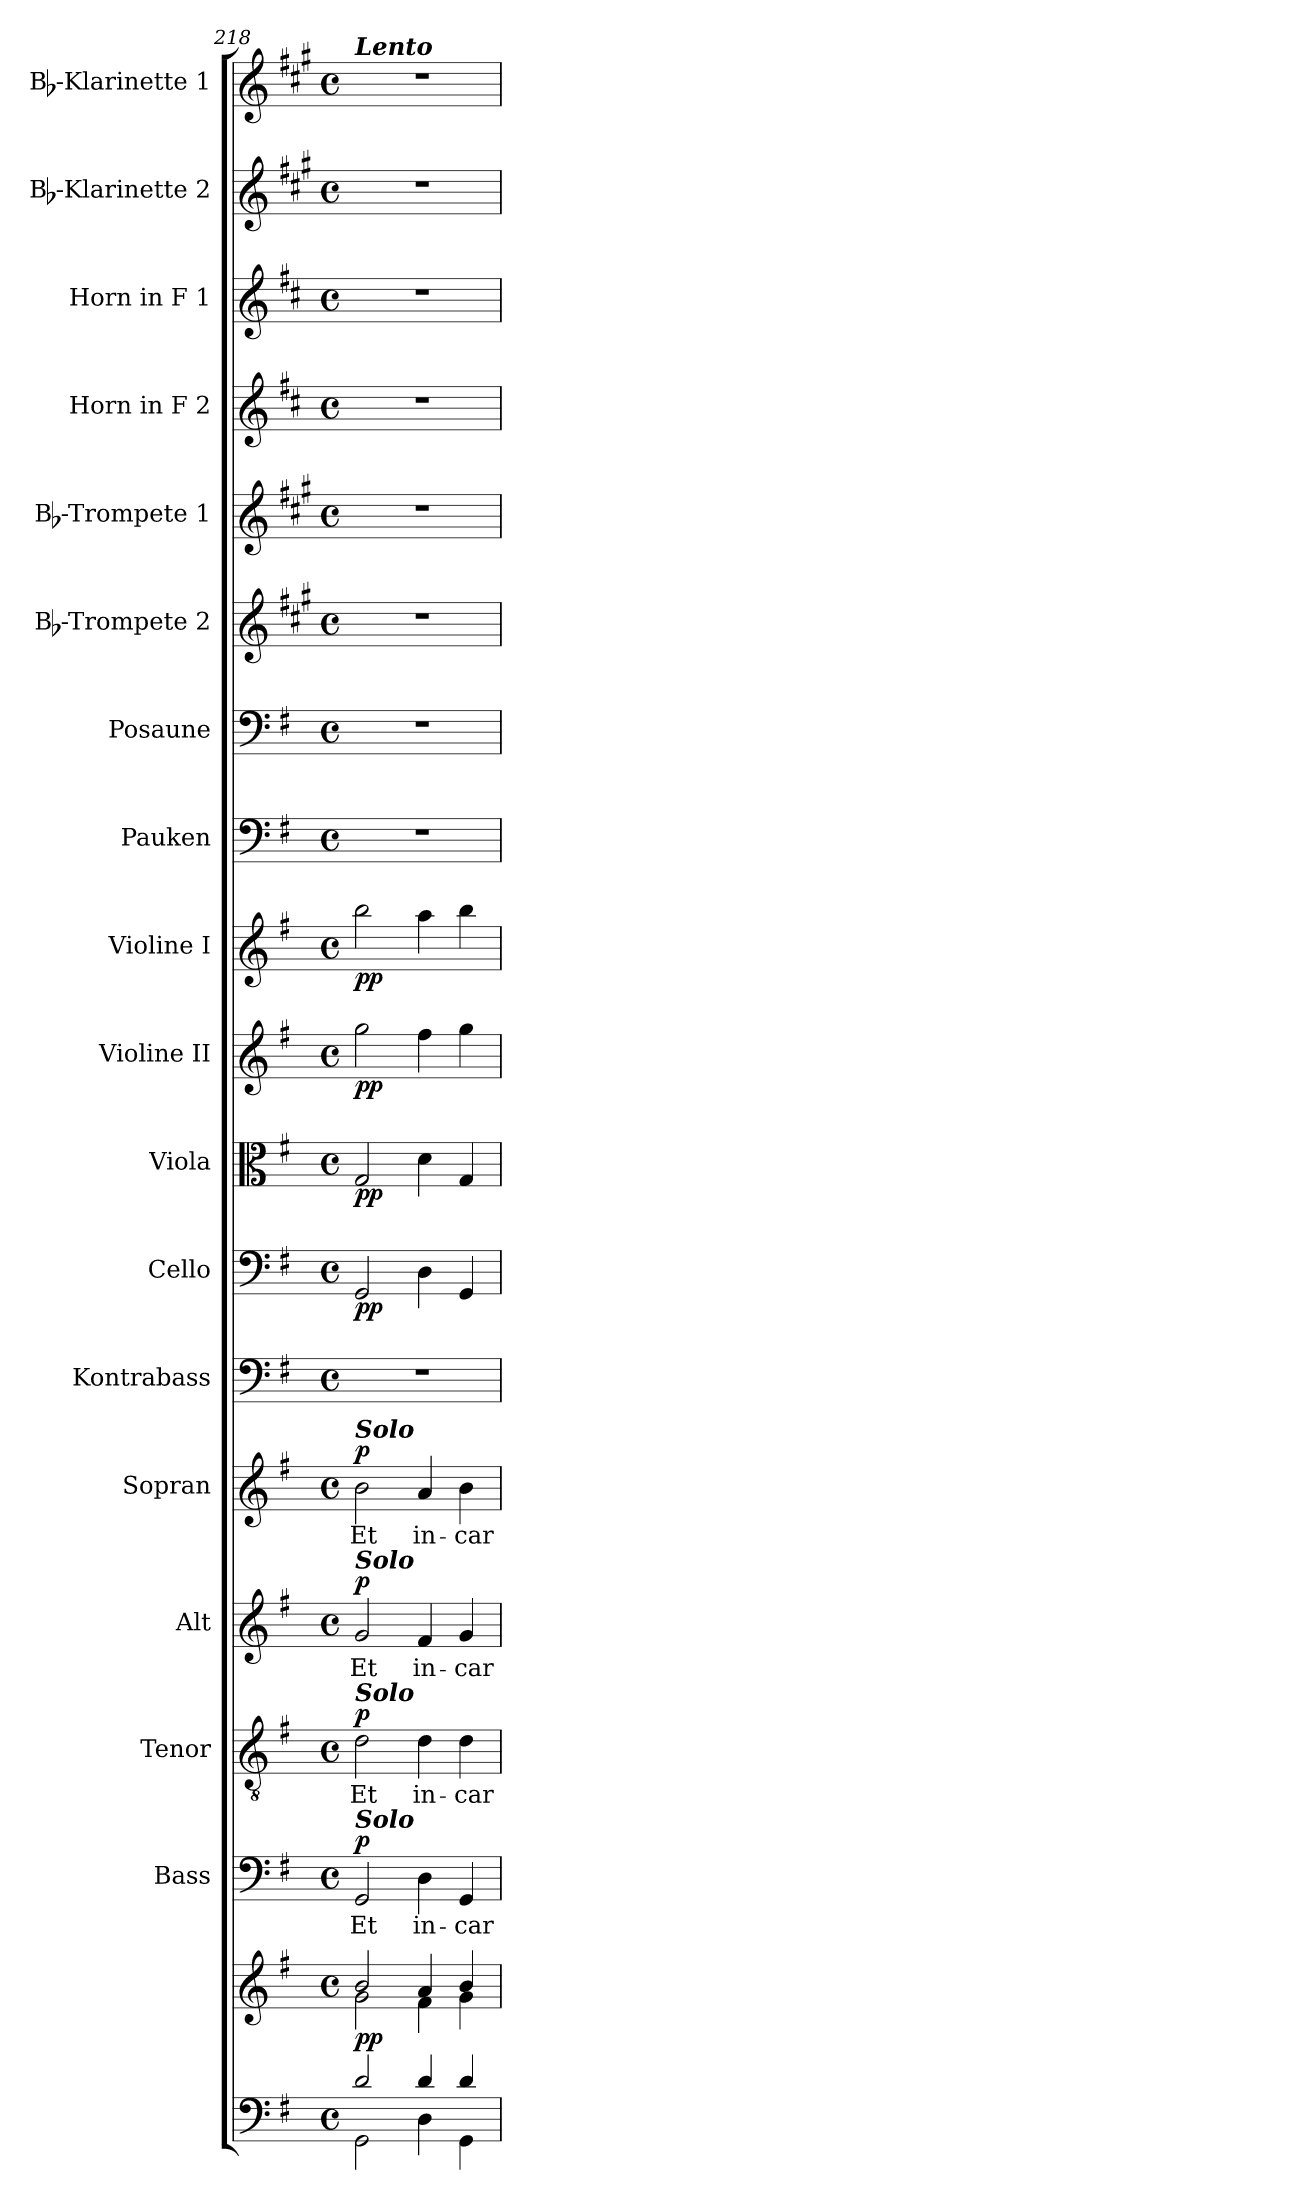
**kern	**kern	**dynam	**kern	**text	**dynam	**kern	**text	**dynam	**kern	**text	**dynam	**kern	**text	**dynam	**kern	**kern	**dynam	**kern	**dynam	**kern	**dynam	**kern	**dynam	**kern	**kern	**kern	**kern	**kern	**kern	**kern	**kern
*part18	*part18	*part18	*part17	*part17	*part17	*part16	*part16	*part16	*part15	*part15	*part15	*part14	*part14	*part14	*part13	*part12	*part12	*part11	*part11	*part10	*part10	*part9	*part9	*part8	*part7	*part6	*part5	*part4	*part3	*part2	*part1
*staff19	*staff18	*staff18/19	*staff17	*staff17	*staff17	*staff16	*staff16	*staff16	*staff15	*staff15	*staff15	*staff14	*staff14	*staff14	*staff13	*staff12	*staff12	*staff11	*staff11	*staff10	*staff10	*staff9	*staff9	*staff8	*staff7	*staff6	*staff5	*staff4	*staff3	*staff2	*staff1
*	*	*	*I"Bass	*	*	*I"Tenor	*	*	*I"Alt	*	*	*I"Sopran	*	*	*I"Kontrabass	*I"Cello	*	*I"Viola	*	*I"Violine II	*	*I"Violine I	*	*I"Pauken	*I"Posaune	*I"Bb-Trompete 2	*I"Bb-Trompete 1	*I"Horn in F 2	*I"Horn in F 1	*I"Bb-Klarinette 2	*I"Bb-Klarinette 1
*	*	*	*I'B.	*	*	*I'T.	*	*	*I'A.	*	*	*I'S.	*	*	*I'Kb.	*	*	*I'Vla.	*	*I'Vl. II	*	*I'Vl. I	*	*I'Pk.	*I'Pos.	*I'Bb Trp. 2	*I'Bb Trp. 1	*	*	*I'Bb Kl. 2	*I'Bb Kl. 1
*clefF4	*clefG2	*	*clefF4	*	*	*clefGv2	*	*	*clefG2	*	*	*clefG2	*	*	*clefF4	*clefF4	*	*clefC3	*	*clefG2	*	*clefG2	*	*clefF4	*clefF4	*clefG2	*clefG2	*clefG2	*clefG2	*clefG2	*clefG2
*	*	*	*	*	*	*	*	*	*	*	*	*	*	*	*ITrd7c12	*	*	*	*	*	*	*	*	*	*	*ITrd1c2	*ITrd1c2	*ITrd4c7	*ITrd4c7	*ITrd1c2	*ITrd1c2
*k[f#]	*k[f#]	*	*k[f#]	*	*	*k[f#]	*	*	*k[f#]	*	*	*k[f#]	*	*	*k[f#]	*k[f#]	*	*k[f#]	*	*k[f#]	*	*k[f#]	*	*k[f#]	*k[f#]	*k[f#]	*k[f#]	*k[f#]	*k[f#]	*k[f#]	*k[f#]
*G:	*G:	*	*G:	*	*	*G:	*	*	*G:	*	*	*G:	*	*	*G:	*G:	*	*G:	*	*G:	*	*G:	*	*G:	*G:	*G:	*G:	*G:	*G:	*G:	*G:
*M4/4	*M4/4	*	*M4/4	*	*	*M4/4	*	*	*M4/4	*	*	*M4/4	*	*	*M4/4	*M4/4	*	*M4/4	*	*M4/4	*	*M4/4	*	*M4/4	*M4/4	*M4/4	*M4/4	*M4/4	*M4/4	*M4/4	*M4/4
*met(c)	*met(c)	*	*met(c)	*	*	*met(c)	*	*	*met(c)	*	*	*met(c)	*	*	*met(c)	*met(c)	*	*met(c)	*	*met(c)	*	*met(c)	*	*met(c)	*met(c)	*met(c)	*met(c)	*met(c)	*met(c)	*met(c)	*met(c)
=218	=218	=218	=218	=218	=218	=218	=218	=218	=218	=218	=218	=218	=218	=218	=218	=218	=218	=218	=218	=218	=218	=218	=218	=218	=218	=218	=218	=218	=218	=218	=218
*^	*^	*	*	*	*	*	*	*	*	*	*	*	*	*	*	*	*	*	*	*	*	*	*	*	*	*	*	*	*	*	*
!	!	!	!	!	!	!	!	!	!	!	!	!	!	!	!	!	!	!	!	!	!	!	!	!	!	!	!	!	!	!	!	!	!LO:TX:a:Bi:t=Lento
!	!	!	!	!	!	!	!	!	!	!	!	!	!	!LO:TX:a:Bi:t=Solo	!	!	!	!	!	!	!	!	!	!	!	!	!	!	!	!	!	!	!
!	!	!	!	!	!	!	!	!	!	!	!LO:TX:a:Bi:t=Solo	!	!	!	!	!	!	!	!	!	!	!	!	!	!	!	!	!	!	!	!	!	!
!	!	!	!	!	!	!	!	!LO:TX:a:Bi:t=Solo	!	!	!	!	!	!	!	!	!	!	!	!	!	!	!	!	!	!	!	!	!	!	!	!	!
!	!	!	!	!	!LO:TX:a:Bi:t=Solo	!	!	!	!	!	!	!	!	!	!	!	!	!	!	!	!	!	!	!	!	!	!	!	!	!	!	!	!
!	!	!	!	!LO:DY:b	!	!LO:LY:b	!LO:DY:a	!	!LO:LY:b	!LO:DY:a	!	!LO:LY:b	!LO:DY:a	!	!LO:LY:b	!LO:DY:a	!	!	!LO:DY:b	!	!LO:DY:b	!	!LO:DY:b	!	!LO:DY:b	!	!	!	!	!	!	!	!
2d/	2GG\	2b/	2g\	pp	2GG/	Et	p	2d\	Et	p	2g/	Et	p	2b\	Et	p	1r	2GG/	pp	2G/	pp	2gg\	pp	2bb\	pp	1r	1r	1r	1r	1r	1r	1r	1r
!	!	!	!	!	!	!LO:LY:b	!	!	!LO:LY:b	!	!	!LO:LY:b	!	!	!LO:LY:b	!	!	!	!	!	!	!	!	!	!	!	!	!	!	!	!	!	!
4d/	4D\	4a/	4f#\	.	4D\	in-	.	4d\	in-	.	4f#/	in-	.	4a/	in-	.	.	4D\	.	4d\	.	4ff#\	.	4aa\	.	.	.	.	.	.	.	.	.
!	!	!	!	!	!	!LO:LY:b	!	!	!LO:LY:b	!	!	!LO:LY:b	!	!	!LO:LY:b	!	!	!	!	!	!	!	!	!	!	!	!	!	!	!	!	!	!
4d/	4GG\	4b/	4g\	.	4GG/	-car-	.	4d\	-car-	.	4g/	-car-	.	4b\	-car-	.	.	4GG/	.	4G/	.	4gg\	.	4bb\	.	.	.	.	.	.	.	.	.
*v	*v	*	*	*	*	*	*	*	*	*	*	*	*	*	*	*	*	*	*	*	*	*	*	*	*	*	*	*	*	*	*	*	*
*	*v	*v	*	*	*	*	*	*	*	*	*	*	*	*	*	*	*	*	*	*	*	*	*	*	*	*	*	*	*	*	*	*
=	=	=	=	=	=	=	=	=	=	=	=	=	=	=	=	=	=	=	=	=	=	=	=	=	=	=	=	=	=	=	=
*-	*-	*-	*-	*-	*-	*-	*-	*-	*-	*-	*-	*-	*-	*-	*-	*-	*-	*-	*-	*-	*-	*-	*-	*-	*-	*-	*-	*-	*-	*-	*-
